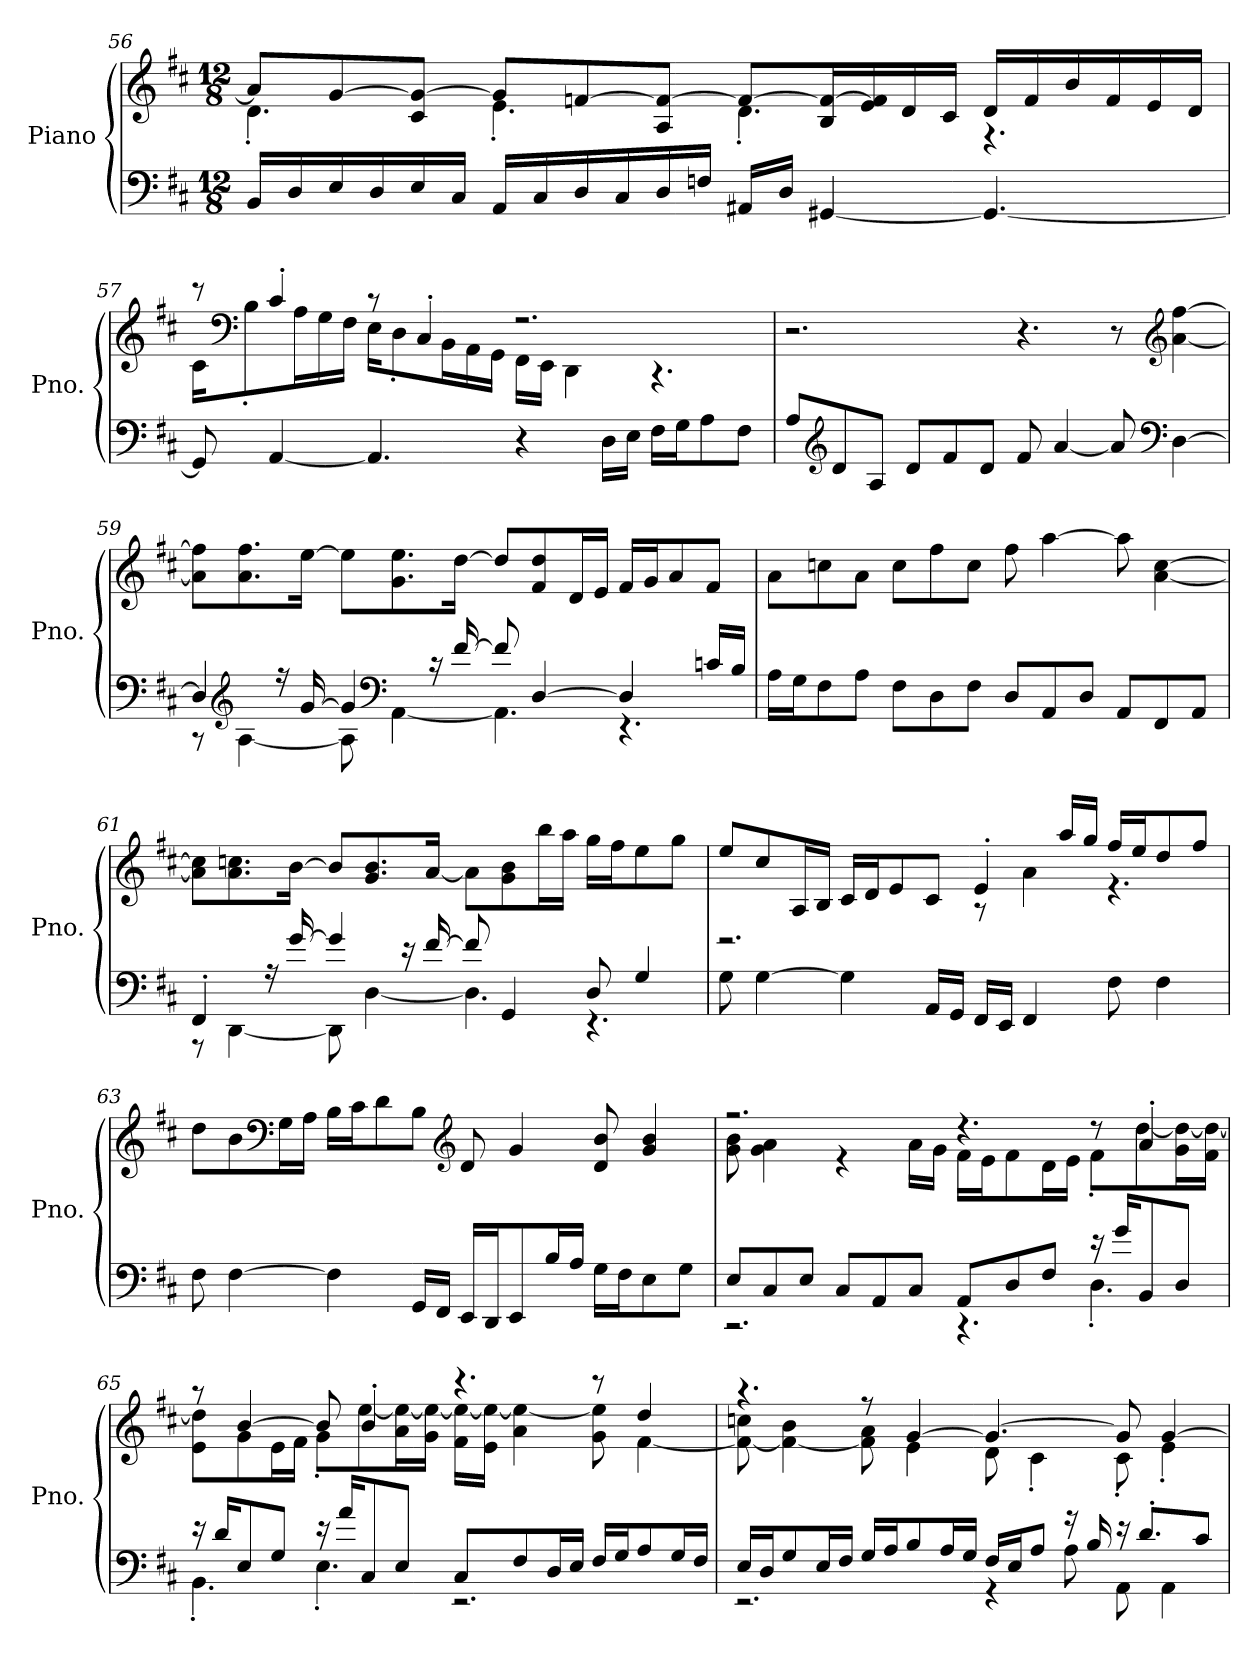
**kern	**kern
*part1	*part1
*staff2	*staff1
*I"Piano	*
*I'Pno.	*
!!LO:LB:g=z
*clefF4	*clefG2
*k[f#c#]	*k[f#c#]
*M12/8	*M12/8
=56	=56
*	*^
16BB/LL	8a/L]	4.d'\
16D/	.	.
16E/	[8g/	.
16D/	.	.
16E/	8c#/ 8g/_J	.
16C#/JJ	.	.
16AA/LL	8g/L]	4.e'\
16C#/	.	.
16D/	[8fn/	.
16C#/	.	.
16D/	8A/ 8f/_J	.
16Fn/JJ	.	.
16AA#X/LL	8f/L_	4.d'\
16D/JJ	.	.
[4GG#X/	16B/ 16f/_L	.
.	16e/ 16f/]	.
.	16d/	.
.	16c#/JJ	.
4.GG#/_	16d/LL	4.r
.	16f/	.
.	16b/	.
.	16f/	.
.	16e/	.
.	16d/JJ	.
!!LO:LB:g=z	!!
=57	=57	=57
8GG#/]	8r	16c#\KL
*	*clefF4	*
.	.	8B'\
[4AA/	4c#'/	.
.	.	16A\L
.	.	16G\
.	.	16F#\JJ
4.AA/]	8r	16E\KL
.	.	8D'\
.	4C#'/	.
.	.	16BB\L
.	.	16AA\
.	.	16GG\JJ
4r	2.r	16FF#\LL
.	.	16EE\JJ
.	.	4DD\
16D\LL	.	.
16E\JJ	.	.
16F#\LL	.	4.r
16G\J	.	.
8A\	.	.
8F#\J	.	.
*	*v	*v
=58	=58
8A/L	2.r
*clefG2	*
8d/	.
8A/J	.
8d/L	.
8f#/	.
8d/J	.
8f#/	4.r
[4a/	.
8a/]	8r
*clefF4	*clefG2
[4D\	[4a\ [4ff#\
!!LO:PB:g=z
=59	=59
*^	*
4D/]	8r	8a\] 8ff#\]L
*clefG2	*	*
.	[4A\	8.a\ 8.ff#\
16r	.	.
[16g/	.	[16ee\Jk
4g/]	8A\]	8ee\L]
*clefF4	*	*
.	[4AA\	8.g\ 8.ee\
16r	.	.
[16f#/	.	[16dd\Jk
8f#/]	4.AA\]	8dd/L]
[4D/	.	8f#/ 8dd/
.	.	16d/L
.	.	16e/JJ
4D/]	4.r	16f#/LL
.	.	16g/J
.	.	8a/
16cn/LL	.	8f#/J
16B/JJ	.	.
*v	*v	*
=60	=60
16A\LL	8a\L
16G\J	.
8F#\	8ccn\
8A\J	8a\J
8F#\L	8cc\L
8D\	8ff#\
8F#\J	8cc\J
8D/L	8ff#\
8AA/	[4aa\
8D/J	.
8AA/L	8aa\]
8FF#/	[4a\ [4cc\
8AA/J	.
!!LO:LB:g=z
=61	=61
*^	*
4FF#'/	8r	8a\] 8cc\]L
.	[4DD\	8.a\ 8.ccn\
16r	.	.
[16g/	.	[16b\Jk
4g/]	8DD\]	8b/L]
.	[4D\	8.g/ 8.b/
16r	.	.
[16f#/	.	[16a/Jk
8f#/]	4.D\]	8a\L]
4GG/	.	8g\ 8b\
.	.	16bb\L
.	.	16aa\JJ
8D/	4.r	16gg\LL
.	.	16ff#\J
4G/	.	8ee\
.	.	8gg\J
*v	*v	*
=62	=62
*	*^
8G\	8ee/L	2.r
[4G\	8cc#/	.
.	16A/L	.
.	16B/JJ	.
4G\]	16c#/LL	.
.	16d/J	.
.	8e/	.
16AA/LL	8c#/J	.
16GG/JJ	.	.
16FF#/LL	4e'/	8r
16EE/JJ	.	.
4FF#/	.	4a\
.	16aa/LL	.
.	16gg/JJ	.
8F#\	16ff#/LL	4.r
.	16ee/J	.
4F#\	8dd/	.
.	8ff#/J	.
*	*v	*v
!!LO:LB:g=z
=63	=63
8F#\	8dd\L
[4F#\	8b\
*	*clefF4
.	16G\L
.	16A\JJ
4F#\]	16B\LL
.	16c#\J
.	8d\
16GG/LL	8B\J
16FF#/JJ	.
*	*clefG2
16EE/LL	8d/
16DD/J	.
8EE/	4g/
16B/L	.
16A/JJ	.
16G\LL	8d/ 8b/
16F#\J	.
8E\	4g/ 4b/
8G\J	.
=64	=64
*^	*^
8E/L	2.r	2.r	8g\ 8b\
8C#/	.	.	4g\ 4a\
8E/J	.	.	.
8C#/L	.	.	4r
8AA/	.	.	.
8C#/J	.	.	16a\LL
.	.	.	16g\JJ
8AA/L	4.r	4.r	16f#\LL
.	.	.	16e\J
8D/	.	.	8f#\
8F#/J	.	.	16d\L
.	.	.	16e\JJ
16r	4.D'\	8r	8f#'\L
16g/KL	.	.	.
8BB/	.	4a'/	[8dd\
8D/J	.	.	16g\ 16dd\_L
.	.	.	16f#\ 16dd\_JJ
!!LO:LB:g=z	!!
=65	=65	=65	=65
16r	4.BB'\	8r	8e\ 8dd\]L
16d/KL	.	.	.
8E/	.	[4b/	8g\
8G/J	.	.	16e\L
.	.	.	16f#\JJ
16r	4.E'\	8b/]	8g'\L
16a/KL	.	.	.
8C#/	.	4b'/	[8ee\
8E/J	.	.	16a\ 16ee\_L
.	.	.	16g\ 16ee\_JJ
8C#/L	2.r	4.r	16f#\ 16ee\_LL
.	.	.	16e\ 16ee\_JJ
8F#/	.	.	4a\ 4ee\_
16D/L	.	.	.
16E/JJ	.	.	.
16F#/LL	.	8r	8g\ 8ee\]
16G/J	.	.	.
8A/	.	4dd/	[4f#\
16G/L	.	.	.
16F#/JJ	.	.	.
=66	=66	=66	=66
16E/LL	2.r	4.r	8f#\_ 8ccn\
16D/J	.	.	.
8G/	.	.	4f#\_ 4b\
16E/L	.	.	.
16F#/JJ	.	.	.
16G/LL	.	8r	8f#\] 8a\
16A/J	.	.	.
8B/	.	[4g/	4e\
16A/L	.	.	.
16G/JJ	.	.	.
16F#/LL	4r	4.g/_	8d\
16E/J	.	.	.
8A/J	.	.	4c#'\
16r	8A\	.	.
16B/	.	.	.
16r	8AA\	8g/]	8c#'\
8.d'/L	.	.	.
.	4AA\	[4g/	4e'\
8c#/J	.	.	.
*v	*v	*	*
*	*v	*v
=	=
*-	*-
